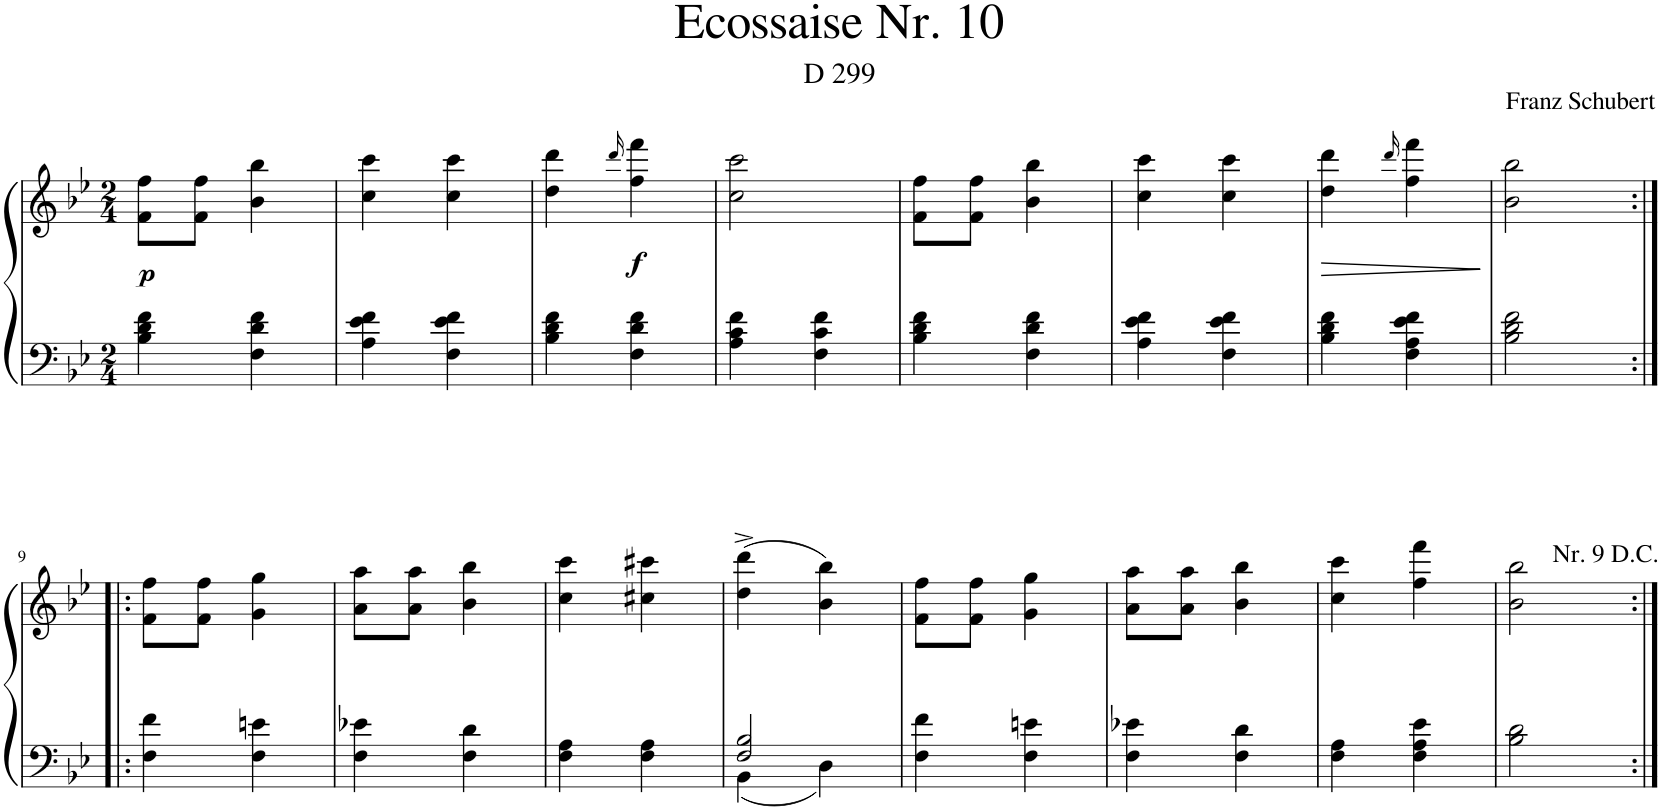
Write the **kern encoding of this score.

**kern	**kern	**dynam
*part1	*part1	*part1
*staff2	*staff1	*staff1/2
*I"Piano	*	*
*I'Pno.	*	*
*clefF4	*clefG2	*
*k[b-e-]	*k[b-e-]	*
*M2/4	*M2/4	*
=1	=1	=1
!	!	!LO:DY:b
4B-\ 4d\ 4f\	8f\ 8ff\L	p
.	8f\ 8ff\J	.
4F\ 4d\ 4f\	4b-\ 4bb-\	.
=2	=2	=2
4A\ 4e-\ 4f\	4cc\ 4ccc\	.
4F\ 4e-\ 4f\	4cc\ 4ccc\	.
=3	=3	=3
4B-\ 4d\ 4f\	4dd\ 4ddd\	.
.	16qddd/	.
!	!	!LO:DY:b
4F\ 4d\ 4f\	4ff\ 4fff\	f
=4	=4	=4
4A\ 4c\ 4f\	2cc\ 2ccc\	.
4F\ 4c\ 4f\	.	.
=5	=5	=5
4B-\ 4d\ 4f\	8f\ 8ff\L	.
.	8f\ 8ff\J	.
4F\ 4d\ 4f\	4b-\ 4bb-\	.
=6	=6	=6
4A\ 4e-\ 4f\	4cc\ 4ccc\	.
4F\ 4e-\ 4f\	4cc\ 4ccc\	.
=7	=7	=7
!	!	!LO:HP:b
4B-\ 4d\ 4f\	4dd\ 4ddd\	>
.	16qddd/	.
4F\ 4A\ 4e-\ 4f\	4ff\ 4fff\	.
.	.	]
=8	=8	=8
2B-\ 2d\ 2f\	2b-\ 2bb-\	.
!!LO:LB:g=z
=9:|!|:	=9:|!|:	=9:|!|:
4F\ 4f\	8f\ 8ff\L	.
.	8f\ 8ff\J	.
4F\ 4en\	4g\ 4gg\	.
=10	=10	=10
4F\ 4e-X\	8a\ 8aa\L	.
.	8a\ 8aa\J	.
4F\ 4d\	4b-\ 4bb-\	.
=11	=11	=11
4F\ 4A\	4cc\ 4ccc\	.
4F\ 4A\	4cc#X\ 4ccc#X\	.
=12	=12	=12
*^	*	*
2F/ 2B-/	4BB-\	(4dd\^ 4ddd\^	.
.	4D\	4b-\ 4bb-\)	.
*v	*v	*	*
=13	=13	=13
4F\ 4f\	8f\ 8ff\L	.
.	8f\ 8ff\J	.
4F\ 4en\	4g\ 4gg\	.
=14	=14	=14
4F\ 4e-X\	8a\ 8aa\L	.
.	8a\ 8aa\J	.
4F\ 4d\	4b-\ 4bb-\	.
=15	=15	=15
4F\ 4A\	4cc\ 4ccc\	.
4F\ 4A\ 4e-\	4ff\ 4fff\	.
=16	=16	=16
2B-\ 2d\	2b-\ 2bb-\	.
!	!LO:TX:a:t=Nr. 9 D.C.	!
!LO:TX:a:t=Nr. 9 D.C.	!	!
=:|!	=:|!	=:|!
*-	*-	*-
